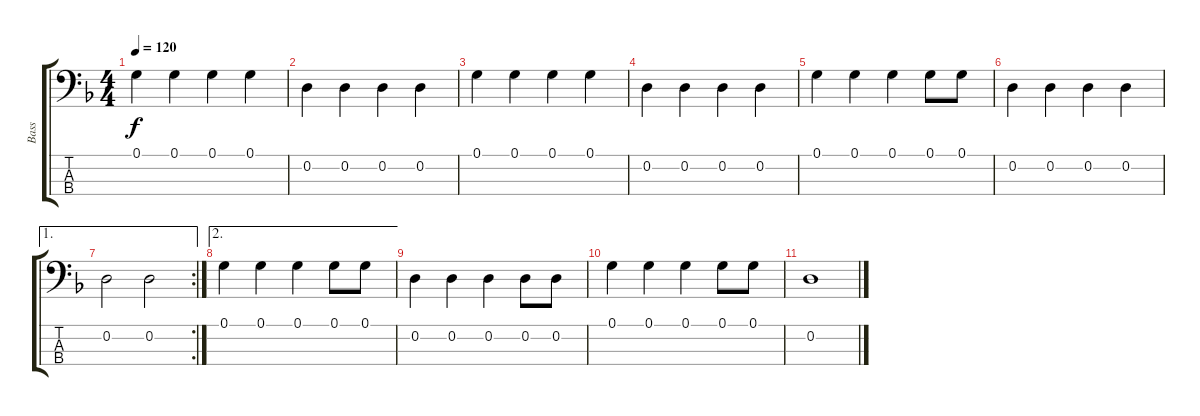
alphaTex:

\track ("Bass" "Bass") {instrument acousticguitarsteel}
\staff {score tabs}
\tuning (G2 D2 A1 E1) {hide}
\ts (4 4)
\tempo 120
\clef f4
\ks f
0.1.4{dy f} 0.1.4 0.1.4 0.1.4 |
0.2.4 0.2.4 0.2.4 0.2.4 |
0.1.4 0.1.4 0.1.4 0.1.4 |
0.2.4 0.2.4 0.2.4 0.2.4 |
0.1.4 0.1.4 0.1.4 0.1.8 0.1.8 |
0.2.4 0.2.4 0.2.4 0.2.4 |
\ae 1
\rc 2
0.2.2 0.2.2 |
\ae 2
0.1.4 0.1.4 0.1.4 0.1.8 0.1.8 |
0.2.4 0.2.4 0.2.4 0.2.8 0.2.8 |
0.1.4 0.1.4 0.1.4 0.1.8 0.1.8 |
0.2.1
